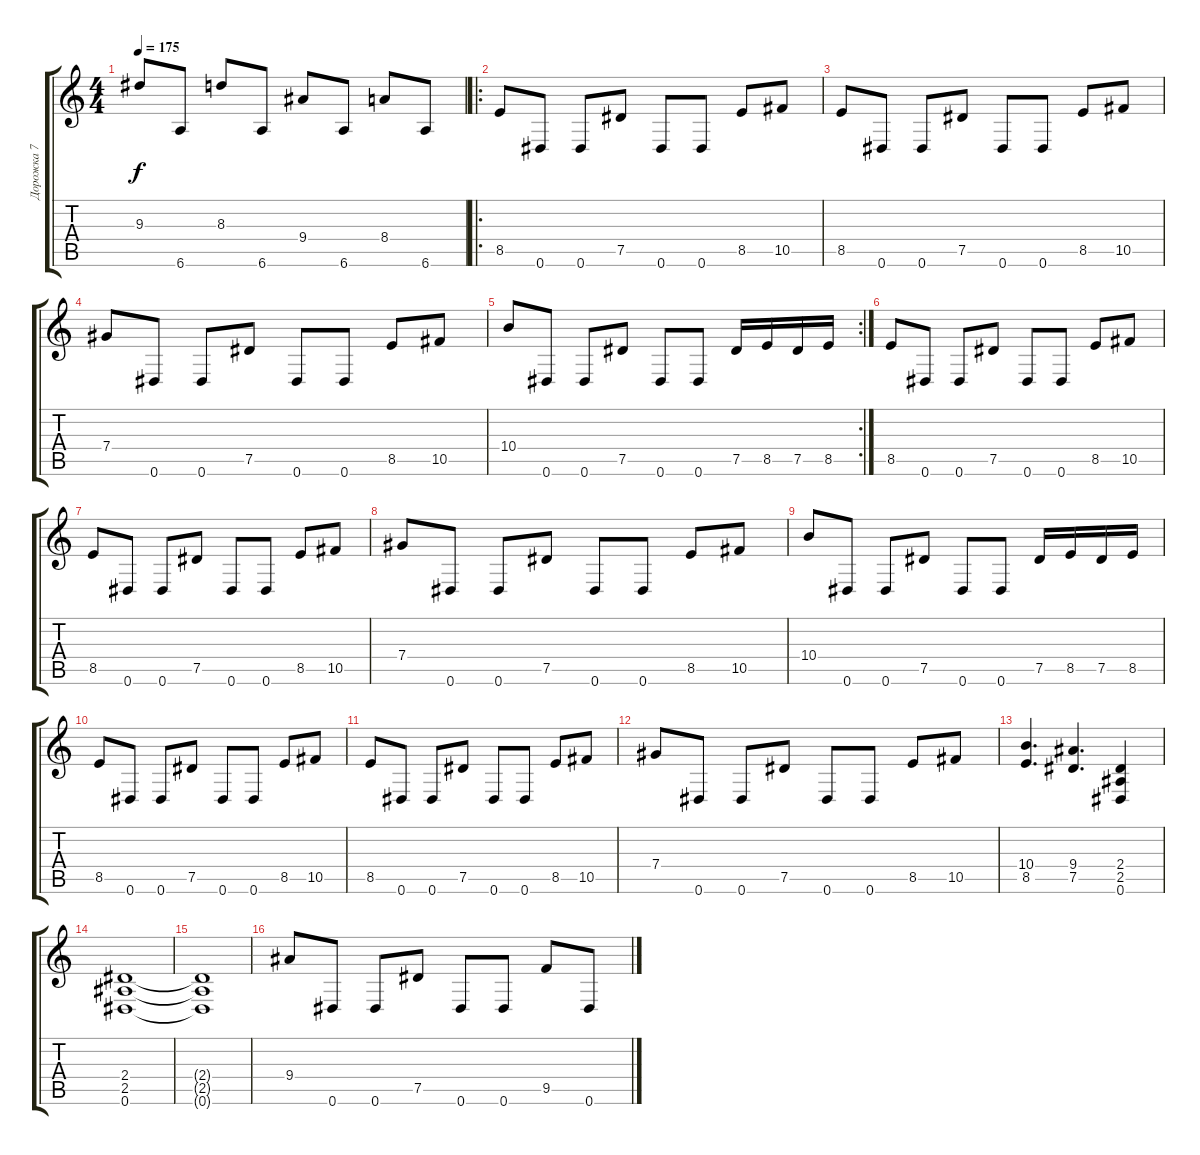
\track ("Дорожка 7" "Дорожка 7") {instrument distortionguitar}
\staff {score tabs}
\tuning (Eb4 Bb3 Gb3 Db3 Ab2 Eb2) {hide}
\ts (4 4)
\tempo 175
\clef g2
\ks c
9.3.8{dy f} 6.6.8 8.3.8 6.6.8 9.4.8 6.6.8 8.4.8 6.6.8 |
\ro
8.5.8 0.6.8 0.6.8 7.5.8 0.6.8 0.6.8 8.5.8 10.5.8 |
8.5.8 0.6.8 0.6.8 7.5.8 0.6.8 0.6.8 8.5.8 10.5.8 |
7.4.8 0.6.8 0.6.8 7.5.8 0.6.8 0.6.8 8.5.8 10.5.8 |
\rc 2
10.4.8 0.6.8 0.6.8 7.5.8 0.6.8 0.6.8 7.5.16 8.5.16 7.5.16 8.5.16 |
8.5.8 0.6.8 0.6.8 7.5.8 0.6.8 0.6.8 8.5.8 10.5.8 |
8.5.8 0.6.8 0.6.8 7.5.8 0.6.8 0.6.8 8.5.8 10.5.8 |
7.4.8 0.6.8 0.6.8 7.5.8 0.6.8 0.6.8 8.5.8 10.5.8 |
10.4.8 0.6.8 0.6.8 7.5.8 0.6.8 0.6.8 7.5.16 8.5.16 7.5.16 8.5.16 |
8.5.8 0.6.8 0.6.8 7.5.8 0.6.8 0.6.8 8.5.8 10.5.8 |
8.5.8 0.6.8 0.6.8 7.5.8 0.6.8 0.6.8 8.5.8 10.5.8 |
7.4.8 0.6.8 0.6.8 7.5.8 0.6.8 0.6.8 8.5.8 10.5.8 |
(10.4 8.5).4{d} (9.4 7.5).4{d} (2.4 2.5 0.6).4 |
(2.4 2.5 0.6).1 |
(2.4{t} 2.5{t} 0.6{t}).1 |
9.4.8 0.6.8 0.6.8 7.5.8 0.6.8 0.6.8 9.5.8 0.6.8
